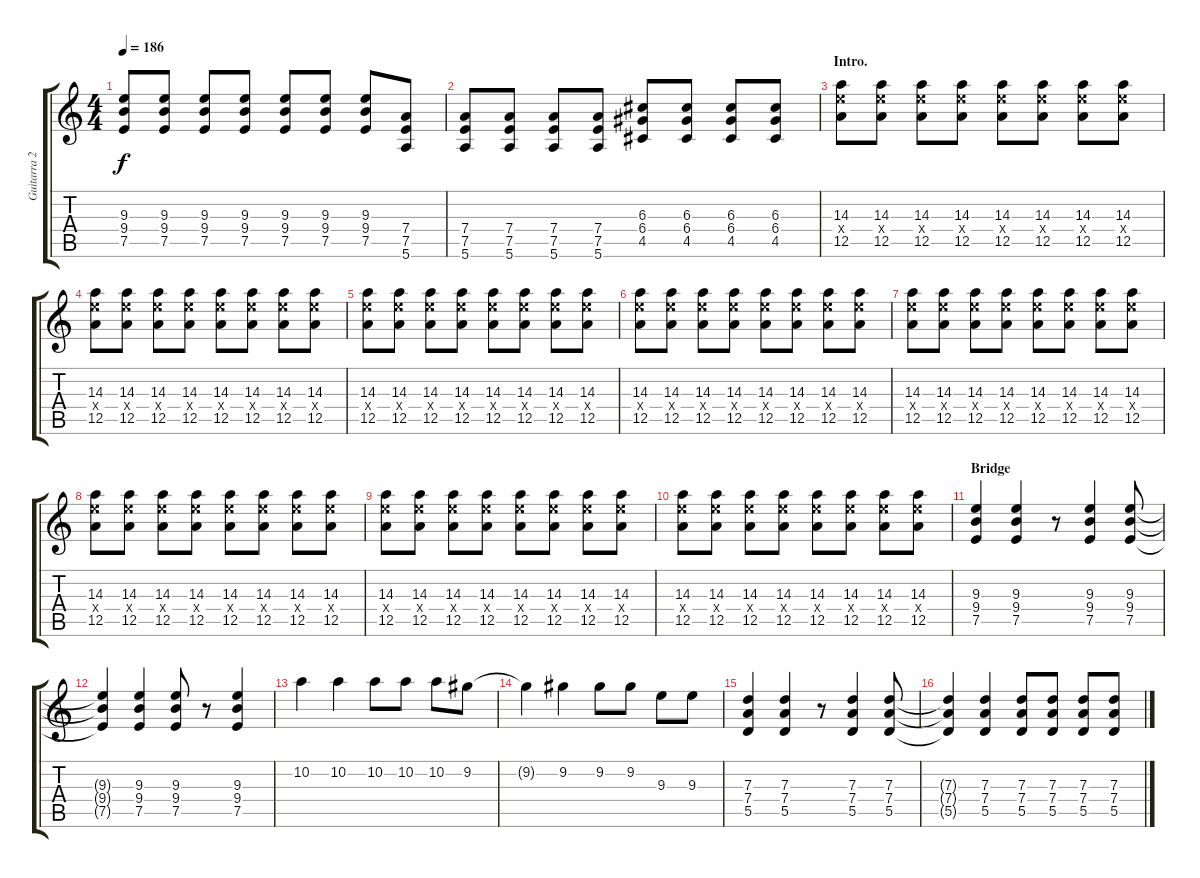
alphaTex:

\track ("Guitarra 2 - Erik" "Guitarra 2") {instrument distortionguitar}
\staff {score tabs}
\tuning (E4 B3 G3 D3 A2 E2) {hide}
\ts (4 4)
\tempo 186
\clef g2
\ks c
(9.3 9.4 7.5).8{dy f} (9.3 9.4 7.5).8 (9.3 9.4 7.5).8 (9.3 9.4 7.5).8 (9.3 9.4 7.5).8 (9.3 9.4 7.5).8 (9.3 9.4 7.5).8 (7.4 7.5 5.6).8 |
(7.4 7.5 5.6).8 (7.4 7.5 5.6).8 (7.4 7.5 5.6).8 (7.4 7.5 5.6).8 (6.3 6.4 4.5).8 (6.3 6.4 4.5).8 (6.3 6.4 4.5).8 (6.3 6.4 4.5).8 |
\section ("" "Intro.")
(14.3 14.4{x} 12.5).8 (14.3 14.4{x} 12.5).8 (14.3 14.4{x} 12.5).8 (14.3 14.4{x} 12.5).8 (14.3 14.4{x} 12.5).8 (14.3 14.4{x} 12.5).8 (14.3 14.4{x} 12.5).8 (14.3 14.4{x} 12.5).8 |
(14.3 14.4{x} 12.5).8 (14.3 14.4{x} 12.5).8 (14.3 14.4{x} 12.5).8 (14.3 14.4{x} 12.5).8 (14.3 14.4{x} 12.5).8 (14.3 14.4{x} 12.5).8 (14.3 14.4{x} 12.5).8 (14.3 14.4{x} 12.5).8 |
(14.3 14.4{x} 12.5).8 (14.3 14.4{x} 12.5).8 (14.3 14.4{x} 12.5).8 (14.3 14.4{x} 12.5).8 (14.3 14.4{x} 12.5).8 (14.3 14.4{x} 12.5).8 (14.3 14.4{x} 12.5).8 (14.3 14.4{x} 12.5).8 |
(14.3 14.4{x} 12.5).8 (14.3 14.4{x} 12.5).8 (14.3 14.4{x} 12.5).8 (14.3 14.4{x} 12.5).8 (14.3 14.4{x} 12.5).8 (14.3 14.4{x} 12.5).8 (14.3 14.4{x} 12.5).8 (14.3 14.4{x} 12.5).8 |
(14.3 14.4{x} 12.5).8 (14.3 14.4{x} 12.5).8 (14.3 14.4{x} 12.5).8 (14.3 14.4{x} 12.5).8 (14.3 14.4{x} 12.5).8 (14.3 14.4{x} 12.5).8 (14.3 14.4{x} 12.5).8 (14.3 14.4{x} 12.5).8 |
(14.3 14.4{x} 12.5).8 (14.3 14.4{x} 12.5).8 (14.3 14.4{x} 12.5).8 (14.3 14.4{x} 12.5).8 (14.3 14.4{x} 12.5).8 (14.3 14.4{x} 12.5).8 (14.3 14.4{x} 12.5).8 (14.3 14.4{x} 12.5).8 |
(14.3 14.4{x} 12.5).8 (14.3 14.4{x} 12.5).8 (14.3 14.4{x} 12.5).8 (14.3 14.4{x} 12.5).8 (14.3 14.4{x} 12.5).8 (14.3 14.4{x} 12.5).8 (14.3 14.4{x} 12.5).8 (14.3 14.4{x} 12.5).8 |
(14.3 14.4{x} 12.5).8 (14.3 14.4{x} 12.5).8 (14.3 14.4{x} 12.5).8 (14.3 14.4{x} 12.5).8 (14.3 14.4{x} 12.5).8 (14.3 14.4{x} 12.5).8 (14.3 14.4{x} 12.5).8 (14.3 14.4{x} 12.5).8 |
\section ("" "Bridge")
(9.3 9.4 7.5).4 (9.3 9.4 7.5).4 r.8 (9.3 9.4 7.5).4 (9.3 9.4 7.5).8 |
(9.3{t} 9.4{t} 7.5{t}).4 (9.3 9.4 7.5).4 (9.3 9.4 7.5).8 r.8 (9.3 9.4 7.5).4 |
10.2.4 10.2.4 10.2.8 10.2.8 10.2.8 9.2.8 |
9.2{t}.4 9.2.4 9.2.8 9.2.8 9.3.8 9.3.8 |
(7.3 7.4 5.5).4 (7.3 7.4 5.5).4 r.8 (7.3 7.4 5.5).4 (7.3 7.4 5.5).8 |
(7.3{t} 7.4{t} 5.5{t}).4 (7.3 7.4 5.5).4 (7.3 7.4 5.5).8 (7.3 7.4 5.5).8 (7.3 7.4 5.5).8 (7.3 7.4 5.5).8
